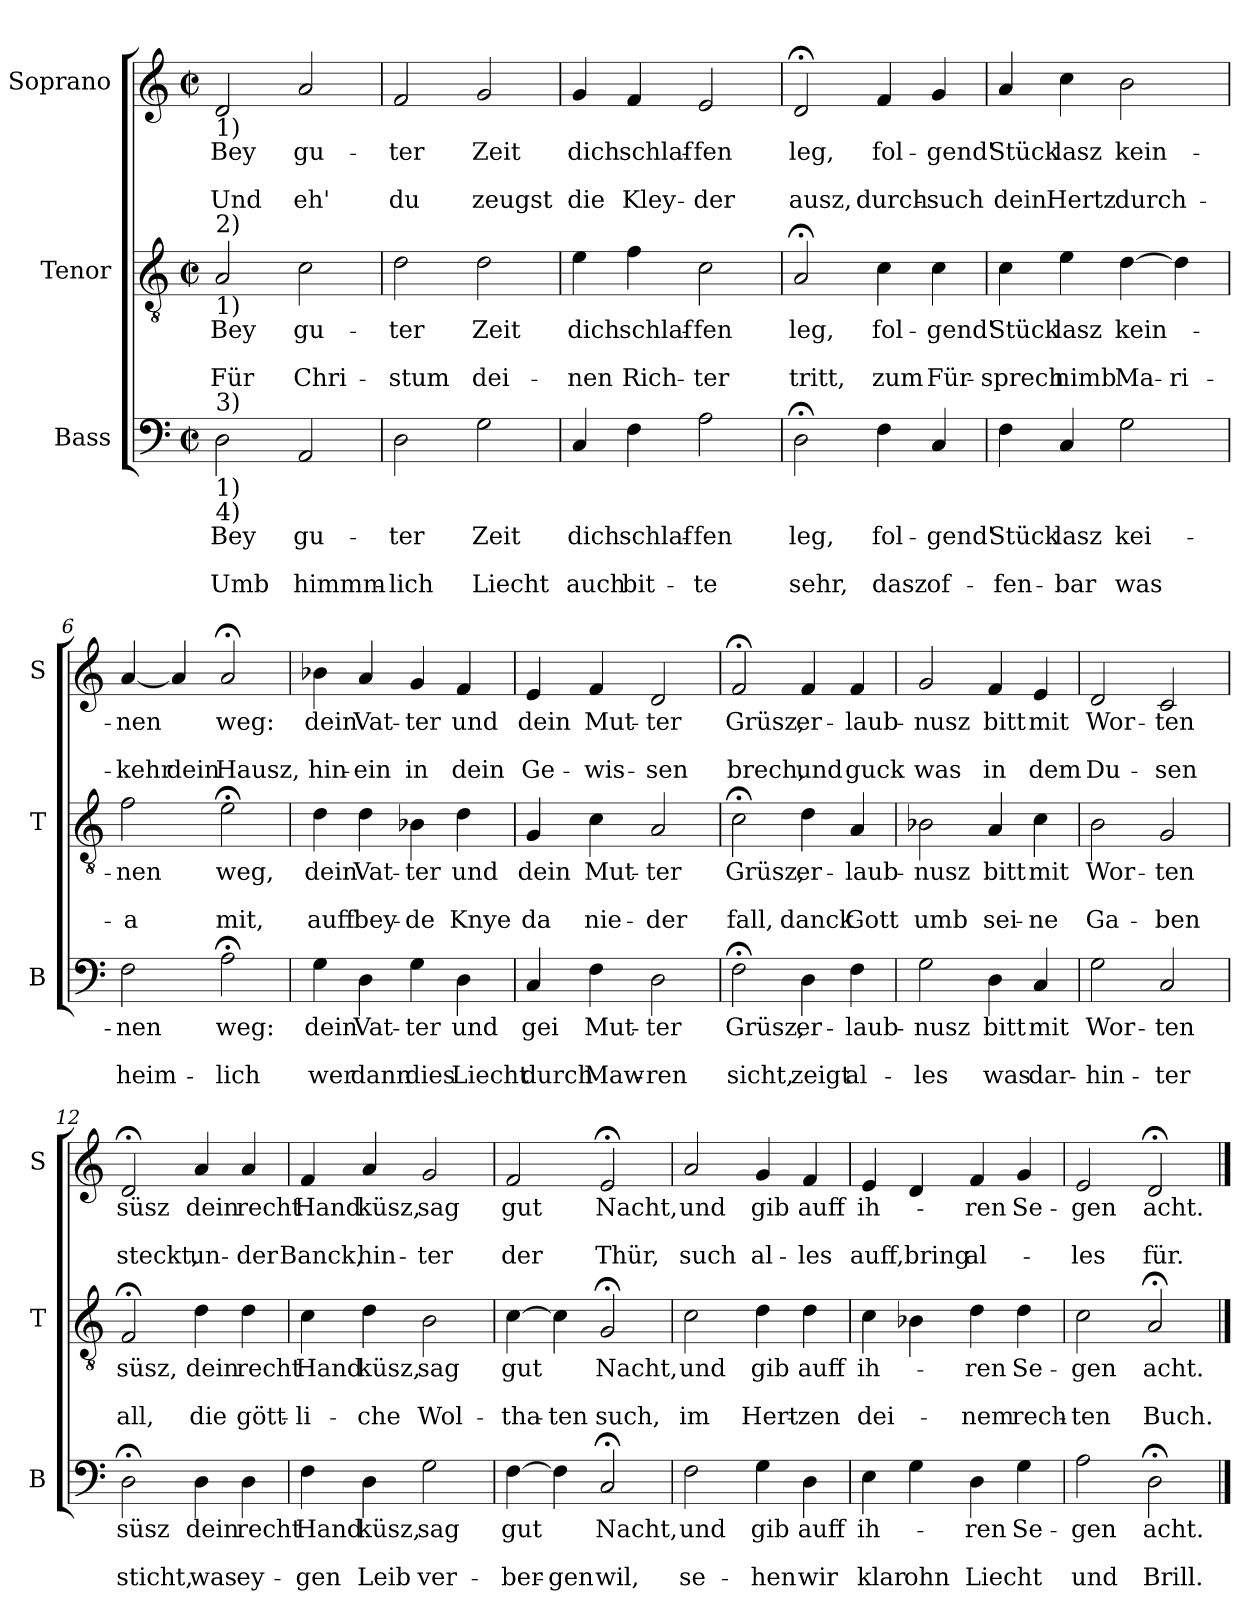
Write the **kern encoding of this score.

**kern	**text	**text	**text	**kern	**text	**text	**text	**kern	**text	**text	**text
*part3	*part3	*part3	*part3	*part2	*part2	*part2	*part2	*part1	*part1	*part1	*part1
*staff3	*staff3	*staff3	*staff3	*staff2	*staff2	*staff2	*staff2	*staff1	*staff1	*staff1	*staff1
*I"Bass	*	*	*	*I"Tenor	*	*	*	*I"Soprano	*	*	*
*I'B	*	*	*	*I'T	*	*	*	*I'S	*	*	*
*clefF4	*	*	*	*clefGv2	*	*	*	*clefG2	*	*	*
*k[]	*	*	*	*k[]	*	*	*	*k[]	*	*	*
*C:	*	*	*	*C:	*	*	*	*C:	*	*	*
*M2/2	*	*	*	*M2/2	*	*	*	*M2/2	*	*	*
*met(c|)	*	*	*	*met(c|)	*	*	*	*met(c|)	*	*	*
=1	=1	=1	=1	=1	=1	=1	=1	=1	=1	=1	=1
!	!	!	!	!	!	!	!	!LO:TX:b:t=1)	!	!	!
!	!	!	!	!LO:TX:a:t=2)	!	!	!	!	!	!	!
!	!	!	!	!LO:TX:b:t=1)	!	!	!	!	!	!	!
!LO:TX:a:t=3)	!	!	!	!	!	!	!	!	!	!	!
!LO:TX:b:t=1)	!	!	!	!	!	!	!	!	!	!	!
!LO:TX:b:t=4)	!	!	!	!	!	!	!	!	!	!	!
!	!LO:LY:b	!	!LO:LY:b	!	!LO:LY:b	!	!LO:LY:b	!	!LO:LY:b	!	!LO:LY:b
2D\	Bey	.	Umb	2A/	Bey	.	Für	2d/	Bey	.	Und
!	!LO:LY:b	!	!LO:LY:b	!	!LO:LY:b	!	!LO:LY:b	!	!LO:LY:b	!	!LO:LY:b
2AA/	gu-	.	himmm-	2c\	gu-	.	Chri-	2a/	gu-	.	eh'
=2	=2	=2	=2	=2	=2	=2	=2	=2	=2	=2	=2
!	!LO:LY:b	!	!LO:LY:b	!	!LO:LY:b	!	!LO:LY:b	!	!LO:LY:b	!	!LO:LY:b
2D\	-ter	.	-lich	2d\	-ter	.	-stum	2f/	-ter	.	du
!	!LO:LY:b	!	!LO:LY:b	!	!LO:LY:b	!	!LO:LY:b	!	!LO:LY:b	!	!LO:LY:b
2G\	Zeit	.	Liecht	2d\	Zeit	.	dei-	2g/	Zeit	.	zeugst
=3	=3	=3	=3	=3	=3	=3	=3	=3	=3	=3	=3
!	!LO:LY:b	!	!LO:LY:b	!	!LO:LY:b	!	!LO:LY:b	!	!LO:LY:b	!	!LO:LY:b
4C/	dich	.	auch	4e\	dich	.	-nen	4g/	dich	.	die
!	!LO:LY:b	!	!LO:LY:b	!	!LO:LY:b	!	!LO:LY:b	!	!LO:LY:b	!	!LO:LY:b
4F\	schlaf-	.	bit-	4f\	schlaf-	.	Rich-	4f/	schlaf-	.	Kley-
!	!LO:LY:b	!	!LO:LY:b	!	!LO:LY:b	!	!LO:LY:b	!	!LO:LY:b	!	!LO:LY:b
2A\	-fen	.	-te	2c\	-fen	.	-ter	2e/	-fen	.	-der
=4	=4	=4	=4	=4	=4	=4	=4	=4	=4	=4	=4
!	!LO:LY:b	!	!LO:LY:b	!	!LO:LY:b	!	!LO:LY:b	!	!LO:LY:b	!	!LO:LY:b
2D;<\	leg,	.	sehr,	2A;</	leg,	.	tritt,	2d;</	leg,	.	ausz,
!	!LO:LY:b	!	!LO:LY:b	!	!LO:LY:b	!	!LO:LY:b	!	!LO:LY:b	!	!LO:LY:b
4F\	fol-	.	dasz	4c\	fol-	.	zum	4f/	fol-	.	durch-
!	!LO:LY:b	!	!LO:LY:b	!	!LO:LY:b	!	!LO:LY:b	!	!LO:LY:b	!	!LO:LY:b
4C/	-gend'	.	of-	4c\	-gend'	.	Für-	4g/	-gend'	.	-such
!!LO:LB:g=z
=5	=5	=5	=5	=5	=5	=5	=5	=5	=5	=5	=5
!	!LO:LY:b	!	!LO:LY:b	!	!LO:LY:b	!	!LO:LY:b	!	!LO:LY:b	!	!LO:LY:b
4F\	Stück	.	-fen-	4c\	Stück	.	-sprech	4a/	Stück	.	dein
!	!LO:LY:b	!	!LO:LY:b	!	!LO:LY:b	!	!LO:LY:b	!	!LO:LY:b	!	!LO:LY:b
4C/	lasz	.	-bar	4e\	lasz	.	nimb	4cc\	lasz	.	Hertz
!	!LO:LY:b	!	!LO:LY:b	!	!LO:LY:b	!	!LO:LY:b	!	!LO:LY:b	!	!LO:LY:b
2G\	kei-	.	was	[4d\	kein-	.	Ma-	2b\	kein-	.	durch-
!	!	!	!	!	!	!	!LO:LY:b	!	!	!	!
.	.	.	.	4d\]	.	.	-ri-	.	.	.	.
=6	=6	=6	=6	=6	=6	=6	=6	=6	=6	=6	=6
!	!LO:LY:b	!	!LO:LY:b	!	!LO:LY:b	!	!LO:LY:b	!	!LO:LY:b	!	!LO:LY:b
2F\	-nen	.	heim-	2f\	-nen	.	-a	[4a/	-nen	.	-kehr
!	!	!	!	!	!	!	!	!	!	!	!LO:LY:b
.	.	.	.	.	.	.	.	4a/]	.	.	dein
!	!LO:LY:b	!	!LO:LY:b	!	!LO:LY:b	!	!LO:LY:b	!	!LO:LY:b	!	!LO:LY:b
2A;<\	weg:	.	-lich	2e;<\	weg,	.	mit,	2a;</	weg:	.	Hausz,
=7	=7	=7	=7	=7	=7	=7	=7	=7	=7	=7	=7
!	!LO:LY:b	!	!LO:LY:b	!	!LO:LY:b	!	!LO:LY:b	!	!LO:LY:b	!	!LO:LY:b
4G\	dein	.	wer	4d\	dein	.	auff	4b-X\	dein	.	hin-
!	!LO:LY:b	!	!LO:LY:b	!	!LO:LY:b	!	!LO:LY:b	!	!LO:LY:b	!	!LO:LY:b
4D\	Vat-	.	dann	4d\	Vat-	.	bey-	4a/	Vat-	.	-ein
!	!LO:LY:b	!	!LO:LY:b	!	!LO:LY:b	!	!LO:LY:b	!	!LO:LY:b	!	!LO:LY:b
4G\	-ter	.	dies	4B-X\	-ter	.	-de	4g/	-ter	.	in
!	!LO:LY:b	!	!LO:LY:b	!	!LO:LY:b	!	!LO:LY:b	!	!LO:LY:b	!	!LO:LY:b
4D\	und	.	Liecht	4d\	und	.	Knye	4f/	und	.	dein
=8	=8	=8	=8	=8	=8	=8	=8	=8	=8	=8	=8
!	!LO:LY:b	!	!LO:LY:b	!	!LO:LY:b	!	!LO:LY:b	!	!LO:LY:b	!	!LO:LY:b
4C/	gei	.	durch	4G/	dein	.	da	4e/	dein	.	Ge-
!	!LO:LY:b	!	!LO:LY:b	!	!LO:LY:b	!	!LO:LY:b	!	!LO:LY:b	!	!LO:LY:b
4F\	Mut-	.	Maw-	4c\	Mut-	.	nie-	4f/	Mut-	.	-wis-
!	!LO:LY:b	!	!LO:LY:b	!	!LO:LY:b	!	!LO:LY:b	!	!LO:LY:b	!	!LO:LY:b
2D\	-ter	.	-ren	2A/	-ter	.	-der	2d/	-ter	.	-sen
!!LO:PB:g=z
=9	=9	=9	=9	=9	=9	=9	=9	=9	=9	=9	=9
!	!LO:LY:b	!	!LO:LY:b	!	!LO:LY:b	!	!LO:LY:b	!	!LO:LY:b	!	!LO:LY:b
2F;<\	Grüsz,	.	sicht,	2c;<\	Grüsz,	.	fall,	2f;</	Grüsz,	.	brech,
!	!LO:LY:b	!	!LO:LY:b	!	!LO:LY:b	!	!LO:LY:b	!	!LO:LY:b	!	!LO:LY:b
4D\	er-	.	zeigt	4d\	er-	.	danck	4f/	er-	.	und
!	!LO:LY:b	!	!LO:LY:b	!	!LO:LY:b	!	!LO:LY:b	!	!LO:LY:b	!	!LO:LY:b
4F\	-laub-	.	al-	4A/	-laub-	.	Gott	4f/	-laub-	.	guck
=10	=10	=10	=10	=10	=10	=10	=10	=10	=10	=10	=10
!	!LO:LY:b	!	!LO:LY:b	!	!LO:LY:b	!	!LO:LY:b	!	!LO:LY:b	!	!LO:LY:b
2G\	-nusz	.	-les	2B-X\	-nusz	.	umb	2g/	-nusz	.	was
!	!LO:LY:b	!	!LO:LY:b	!	!LO:LY:b	!	!LO:LY:b	!	!LO:LY:b	!	!LO:LY:b
4D\	bitt	.	was	4A/	bitt	.	sei-	4f/	bitt	.	in
!	!LO:LY:b	!	!LO:LY:b	!	!LO:LY:b	!	!LO:LY:b	!	!LO:LY:b	!	!LO:LY:b
4C/	mit	.	dar-	4c\	mit	.	-ne	4e/	mit	.	dem
=11	=11	=11	=11	=11	=11	=11	=11	=11	=11	=11	=11
!	!LO:LY:b	!	!LO:LY:b	!	!LO:LY:b	!	!LO:LY:b	!	!LO:LY:b	!	!LO:LY:b
2G\	Wor-	.	-hin-	2B\	Wor-	.	Ga-	2d/	Wor-	.	Du-
!	!LO:LY:b	!	!LO:LY:b	!	!LO:LY:b	!	!LO:LY:b	!	!LO:LY:b	!	!LO:LY:b
2C/	-ten	.	-ter	2G/	-ten	.	-ben	2c/	-ten	.	-sen
=12	=12	=12	=12	=12	=12	=12	=12	=12	=12	=12	=12
!	!LO:LY:b	!	!LO:LY:b	!	!LO:LY:b	!	!LO:LY:b	!	!LO:LY:b	!	!LO:LY:b
2D;<\	süsz	.	sticht,	2F;</	süsz,	.	all,	2d;</	süsz	.	steckt,
!	!LO:LY:b	!	!LO:LY:b	!	!LO:LY:b	!	!LO:LY:b	!	!LO:LY:b	!	!LO:LY:b
4D\	dein	.	was	4d\	dein	.	die	4a/	dein	.	un-
!	!LO:LY:b	!	!LO:LY:b	!	!LO:LY:b	!	!LO:LY:b	!	!LO:LY:b	!	!LO:LY:b
4D\	recht	.	ey-	4d\	recht	.	gött-	4a/	recht	.	-der
!!LO:LB:g=z
=13	=13	=13	=13	=13	=13	=13	=13	=13	=13	=13	=13
!	!LO:LY:b	!	!LO:LY:b	!	!LO:LY:b	!	!LO:LY:b	!	!LO:LY:b	!	!LO:LY:b
4F\	Hand	.	-gen	4c\	Hand	.	-li-	4f/	Hand	.	Banck,
!	!LO:LY:b	!	!LO:LY:b	!	!LO:LY:b	!	!LO:LY:b	!	!LO:LY:b	!	!LO:LY:b
4D\	küsz,	.	Leib	4d\	küsz,	.	-che	4a/	küsz,	.	hin-
!	!LO:LY:b	!	!LO:LY:b	!	!LO:LY:b	!	!LO:LY:b	!	!LO:LY:b	!	!LO:LY:b
2G\	sag	.	ver-	2B\	sag	.	Wol-	2g/	sag	.	-ter
=14	=14	=14	=14	=14	=14	=14	=14	=14	=14	=14	=14
!	!LO:LY:b	!	!LO:LY:b	!	!LO:LY:b	!	!LO:LY:b	!	!LO:LY:b	!	!LO:LY:b
[4F\	gut	.	-ber-	[4c\	gut	.	-tha-	2f/	gut	.	der
!	!	!	!LO:LY:b	!	!	!	!LO:LY:b	!	!	!	!
4F\]	.	.	-gen	4c\]	.	.	-ten	.	.	.	.
!	!LO:LY:b	!	!LO:LY:b	!	!LO:LY:b	!	!LO:LY:b	!	!LO:LY:b	!	!LO:LY:b
2C;</	Nacht,	.	wil,	2G;</	Nacht,	.	such,	2e;</	Nacht,	.	Thür,
=15	=15	=15	=15	=15	=15	=15	=15	=15	=15	=15	=15
!	!LO:LY:b	!	!LO:LY:b	!	!LO:LY:b	!	!LO:LY:b	!	!LO:LY:b	!	!LO:LY:b
2F\	und	.	se-	2c\	und	.	im	2a/	und	.	such
!	!LO:LY:b	!	!LO:LY:b	!	!LO:LY:b	!	!LO:LY:b	!	!LO:LY:b	!	!LO:LY:b
4G\	gib	.	-hen	4d\	gib	.	Hert-	4g/	gib	.	al-
!	!LO:LY:b	!	!LO:LY:b	!	!LO:LY:b	!	!LO:LY:b	!	!LO:LY:b	!	!LO:LY:b
4D\	auff	.	wir	4d\	auff	.	-zen	4f/	auff	.	-les
=16	=16	=16	=16	=16	=16	=16	=16	=16	=16	=16	=16
!	!LO:LY:b	!	!LO:LY:b	!	!LO:LY:b	!	!LO:LY:b	!	!LO:LY:b	!	!LO:LY:b
4E\	ih-	.	klar	4c\	ih-	.	dei-	4e/	ih-	.	auff,
!	!	!	!LO:LY:b	!	!	!	!	!	!	!	!LO:LY:b
4G\	.	.	ohn	4B-X\	.	.	.	4d/	.	.	bring
!	!LO:LY:b	!	!LO:LY:b	!	!LO:LY:b	!	!LO:LY:b	!	!LO:LY:b	!	!LO:LY:b
4D\	-ren	.	Liecht	4d\	-ren	.	-nem	4f/	-ren	.	al-
!	!LO:LY:b	!	!	!	!LO:LY:b	!	!LO:LY:b	!	!LO:LY:b	!	!
4G\	Se-	.	.	4d\	Se-	.	rech-	4g/	Se-	.	.
=17	=17	=17	=17	=17	=17	=17	=17	=17	=17	=17	=17
!	!LO:LY:b	!	!LO:LY:b	!	!LO:LY:b	!	!LO:LY:b	!	!LO:LY:b	!	!LO:LY:b
2A\	-gen	.	und	2c\	-gen	.	-ten	2e/	-gen	.	-les
!	!LO:LY:b	!	!LO:LY:b	!	!LO:LY:b	!	!LO:LY:b	!	!LO:LY:b	!	!LO:LY:b
2D;<\	acht.	.	Brill.	2A;</	acht.	.	Buch.	2d;</	acht.	.	für.
==	==	==	==	==	==	==	==	==	==	==	==
*-	*-	*-	*-	*-	*-	*-	*-	*-	*-	*-	*-
